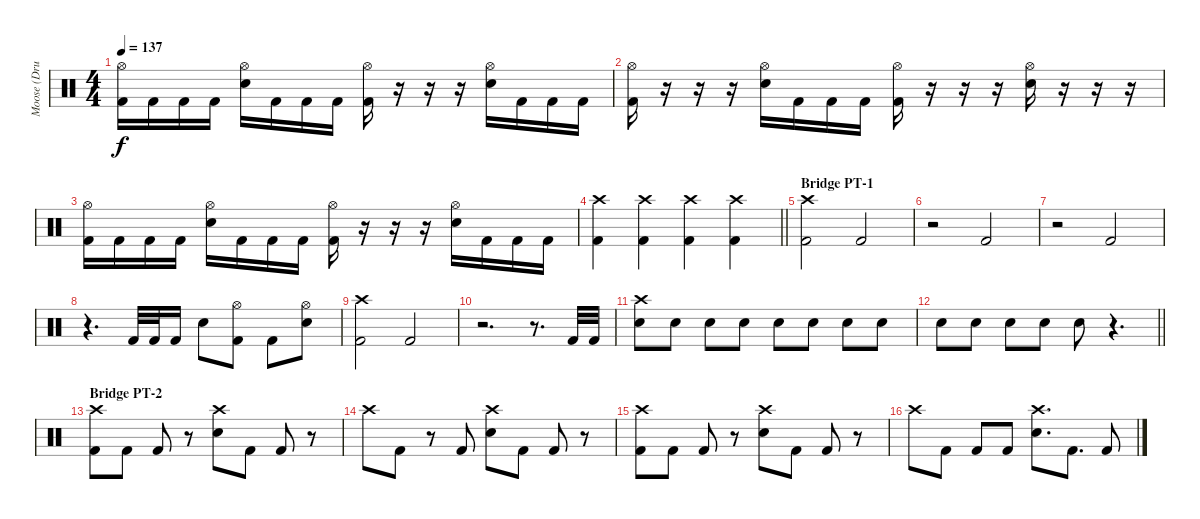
\track ("Moose (Drums)" "Moose (Dru") {instrument percussion}
\staff {score}
\articulation defaults
\ts (4 4)
\tempo 137
\clef neutral
\ks c
("Hi-Hat (open)" "Kick (hit) 2").16{dy f} "Kick (hit) 2".16 "Kick (hit) 2".16 "Kick (hit) 2".16 ("Hi-Hat (open)" "Electric Snare (hit)").16 "Kick (hit) 2".16 "Kick (hit) 2".16 "Kick (hit) 2".16 ("Hi-Hat (open)" "Kick (hit) 2").16 r.16 r.16 r.16 ("Hi-Hat (open)" "Electric Snare (hit)").16 "Kick (hit) 2".16 "Kick (hit) 2".16 "Kick (hit) 2".16 |
("Hi-Hat (open)" "Kick (hit) 2").16 r.16 r.16 r.16 ("Hi-Hat (open)" "Electric Snare (hit)").16 "Kick (hit) 2".16 "Kick (hit) 2".16 "Kick (hit) 2".16 ("Hi-Hat (open)" "Kick (hit) 2").16 r.16 r.16 r.16 ("Hi-Hat (open)" "Electric Snare (hit)").16 r.16 r.16 r.16 |
("Hi-Hat (open)" "Kick (hit) 2").16 "Kick (hit) 2".16 "Kick (hit) 2".16 "Kick (hit) 2".16 ("Hi-Hat (open)" "Electric Snare (hit)").16 "Kick (hit) 2".16 "Kick (hit) 2".16 "Kick (hit) 2".16 ("Hi-Hat (open)" "Kick (hit) 2").16 r.16 r.16 r.16 ("Hi-Hat (open)" "Electric Snare (hit)").16 "Kick (hit) 2".16 "Kick (hit) 2".16 "Kick (hit) 2".16 |
\barLineRight lightlight
("Crash high (hit)" "Kick (hit) 2").4 ("Crash high (hit)" "Kick (hit) 2").4 ("Crash high (hit)" "Kick (hit) 2").4 ("Crash high (hit)" "Kick (hit) 2").4 |
\section ("" "Bridge PT-1")
("Crash high (hit)" "Kick (hit) 2").2 "Kick (hit) 2".2 |
r.2 "Kick (hit) 2".2 |
r.2 "Kick (hit) 2".2 |
r.4{d} "Kick (hit) 2".32 "Kick (hit) 2".32 "Kick (hit) 2".16 "Electric Snare (hit)".8 ("Hi-Hat (open)" "Kick (hit) 2").8 "Kick (hit) 2".8 ("Hi-Hat (open)" "Electric Snare (hit)").8 |
("Crash high (hit)" "Kick (hit) 2").2 "Kick (hit) 2".2 |
r.2{d} r.8{d} "Kick (hit) 2".32 "Kick (hit) 2".32 |
("Crash high (hit)" "Electric Snare (hit)").8 "Electric Snare (hit)".8 "Electric Snare (hit)".8 "Electric Snare (hit)".8 "Electric Snare (hit)".8 "Electric Snare (hit)".8 "Electric Snare (hit)".8 "Electric Snare (hit)".8 |
\barLineRight lightlight "Electric Snare (hit)".8 "Electric Snare (hit)".8 "Electric Snare (hit)".8 "Electric Snare (hit)".8 "Electric Snare (hit)".8
r.4{d} |
\section ("" "Bridge PT-2")
("Crash high (hit)" "Kick (hit) 2").8 "Kick (hit) 2".8 "Kick (hit) 2".8 r.8 ("Crash high (hit)" "Electric Snare (hit)").8 "Kick (hit) 2".8 "Kick (hit) 2".8 r.8 |
"Crash high (hit)".8 "Kick (hit) 2".8 r.8 "Kick (hit) 2".8 ("Crash high (hit)" "Electric Snare (hit)").8 "Kick (hit) 2".8 "Kick (hit) 2".8 r.8 |
("Crash high (hit)" "Kick (hit) 2").8 "Kick (hit) 2".8 "Kick (hit) 2".8 r.8 ("Crash high (hit)" "Electric Snare (hit)").8 "Kick (hit) 2".8 "Kick (hit) 2".8 r.8 |
"Crash high (hit)".8 "Kick (hit) 2".8 "Kick (hit) 2".8 "Kick (hit) 2".8 ("Crash high (hit)" "Electric Snare (hit)").8{d} "Kick (hit) 2".8{d} "Kick (hit) 2".8
